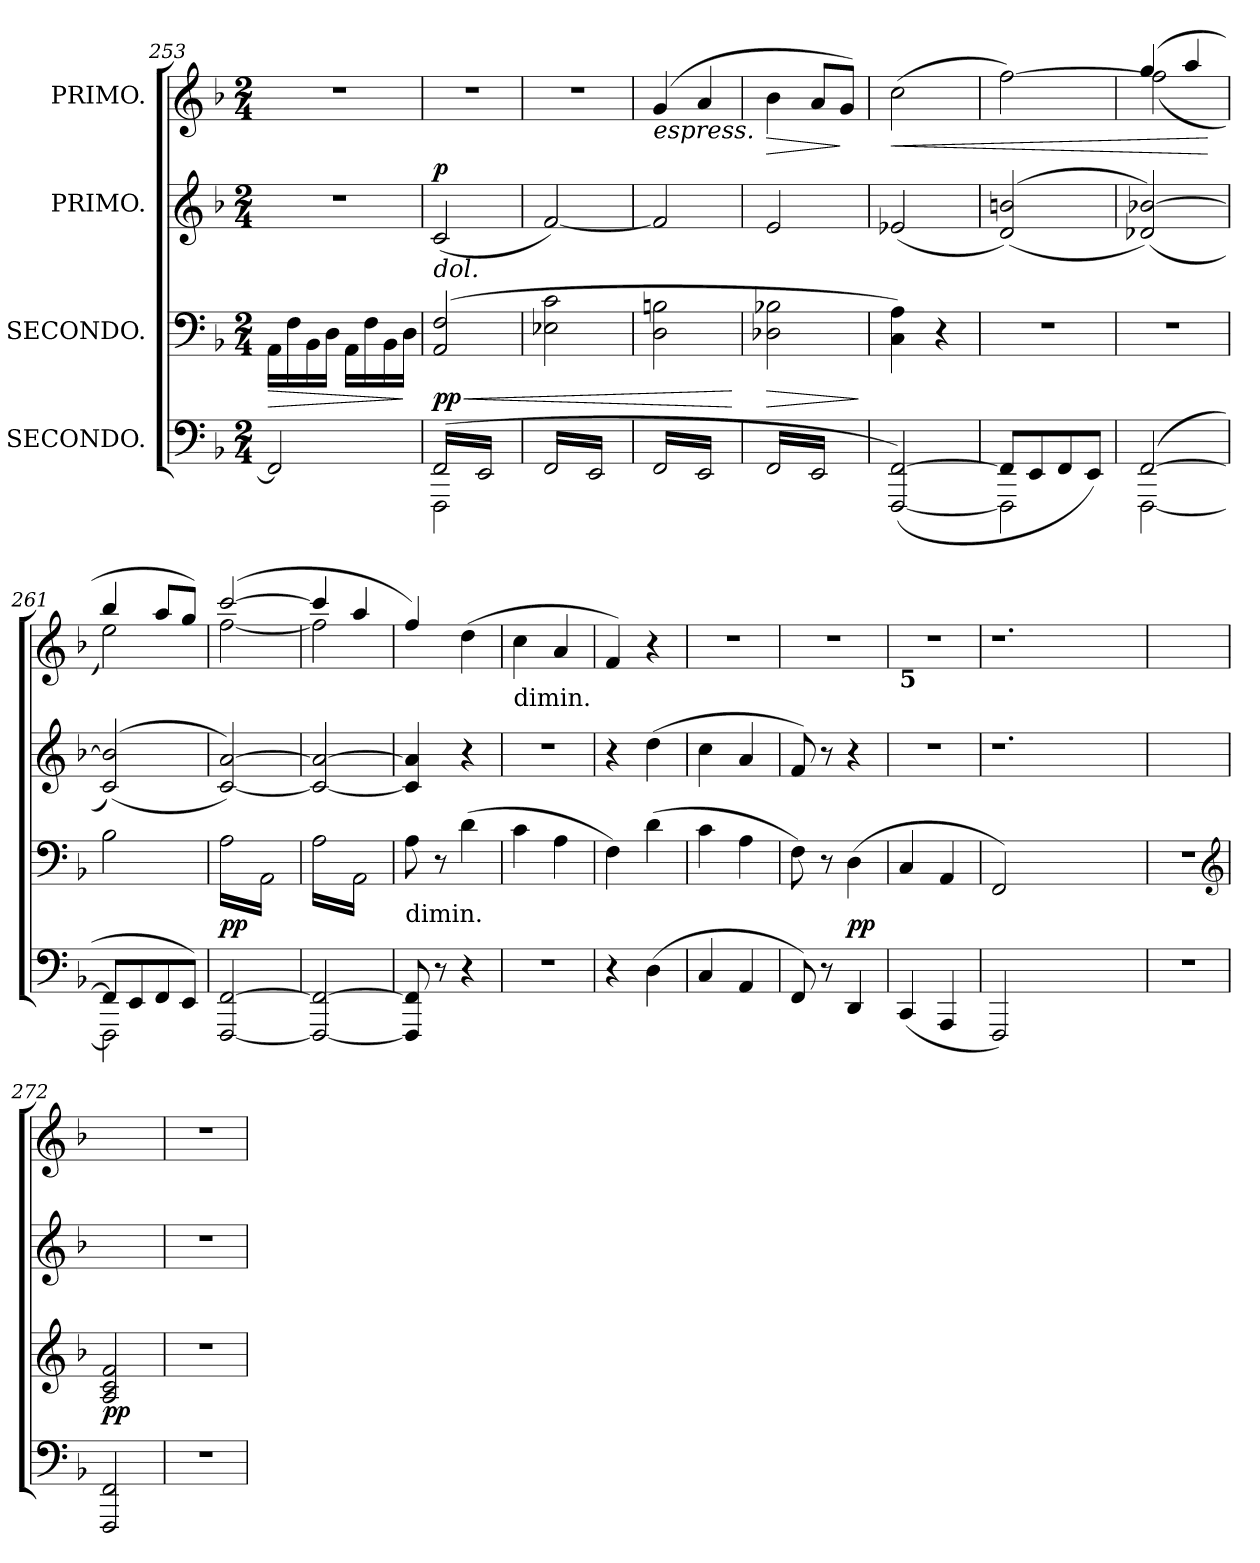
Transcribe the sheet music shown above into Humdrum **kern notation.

**kern	**kern	**dynam	**kern	**dynam	**kern	**dynam
*part4	*part3	*part3	*part2	*part2	*part1	*part1
*staff4	*staff3	*staff3	*staff2	*staff2	*staff1	*staff1
*I"SECONDO.	*I"SECONDO.	*	*I"PRIMO.	*	*I"PRIMO.	*
*clefF4	*clefF4	*	*clefG2	*	*clefG2	*
*k[b-]	*k[b-]	*	*k[b-]	*	*k[b-]	*
*d:	*d:	*	*d:	*	*d:	*
*M2/4	*M2/4	*	*M2/4	*	*M2/4	*
=253	=253	=253	=253	=253	=253	=253
2FF/]	16AA\LL	>	2r	.	2r	.
.	16F\	.	.	.	.	.
.	16BB-\	.	.	.	.	.
.	16D\JJ	.	.	.	.	.
.	16AA\LL	.	.	.	.	.
.	16F\	.	.	.	.	.
.	16BB-\	.	.	.	.	.
.	16D\JJ	]	.	.	.	.
=254	=254	=254	=254	=254	=254	=254
*^	*	*	*	*	*	*
!	!	!	!	!LO:TX:b:i:t=dol.	!	!	!
!LO:TX:a:color=crimson:t=⚠	!	!	!	!	!	!	!
!	!	!	!	!	!LO:DY:a	!	!
*tremolo	*	*	*	*	*	*	*
(16FF/LL	2FFF\	(2AA/ 2F/	< pp	(2c/	p	2r	.
16EE/	.	.	.	.	.	.	.
16FF/	.	.	.	.	.	.	.
16EE/	.	.	.	.	.	.	.
16FF/	.	.	.	.	.	.	.
16EE/	.	.	.	.	.	.	.
16FF/	.	.	.	.	.	.	.
16EE/JJ	.	.	.	.	.	.	.
*v	*v	*	*	*	*	*	*
=255	=255	=255	=255	=255	=255	=255
16FF/LL	2E-X\ 2c\	.	[2f/)	.	2r	.
16EE/	.	.	.	.	.	.
16FF/	.	.	.	.	.	.
16EE/	.	.	.	.	.	.
16FF/	.	.	.	.	.	.
16EE/	.	.	.	.	.	.
16FF/	.	.	.	.	.	.
16EE/JJ	.	.	.	.	.	.
=256	=256	=256	=256	=256	=256	=256
!	!	!	!	!	!LO:TX:b:i:t=espress.	!
16FF/LL	2D\ 2Bn\	.	2f/]	.	(4g/	.
16EE/	.	.	.	.	.	.
16FF/	.	.	.	.	.	.
16EE/	.	.	.	.	.	.
16FF/	.	.	.	.	4a/	.
16EE/	.	.	.	.	.	.
16FF/	.	.	.	.	.	.
16EE/JJ	.	.	.	.	.	.
.	.	[	.	.	.	.
=257	=257	=257	=257	=257	=257	=257
16FF/LL	2D-X\ 2B-X\	>	2e/	.	4b-\	>
16EE/	.	.	.	.	.	.
16FF/	.	.	.	.	.	.
16EE/	.	.	.	.	.	.
16FF/	.	.	.	.	8a/L	.
16EE/	.	.	.	.	.	.
16FF/	.	.	.	.	8g/J)	]
16EE/JJ	.	.	.	.	.	.
*Xtremolo	*	*	*	*	*	*
.	.	]	.	.	.	.
=258	=258	=258	=258	=258	=258	=258
(>[2FFF/ [2FF/)	4C\ 4A\)	.	(2e-X/	.	(2cc\	<
.	.	.	.	.	.	.
.	.	.	.	.	.	.
.	.	.	.	.	.	.
.	4r	.	.	.	.	.
=259	=259	=259	=259	=259	=259	=259
*^	*	*	*	*	*	*
8FF/L]	2FFF\]	2r	.	(<(>2d/ 2bn/)	.	[2ff\)	.
8EE/	.	.	.	.	.	.	.
8FF/	.	.	.	.	.	.	.
8EE/J)	.	.	.	.	.	.	.
=260	=260	=260	=260	=260	=260	=260	=260
*	*	*	*	*	*	*^	*
(>[2FF/	[2FFF\	2r	.	(2d-X/ [2b-X/))	.	(4gg/	(2ff\]	.
.	.	.	.	.	.	4aa/	.	.
*v	*v	*	*	*	*	*v	*v	*
.	.	.	.	.	.	[
=261	=261	=261	=261	=261	=261	=261
*^	*	*	*	*	*^	*
8FF/L]	2FFF\]	(2B-\	.	(<(>2c/ 2b-]/)	.	4bb-/	2ee\)	.
8EE/	.	.	.	.	.	.	.	.
8FF/	.	.	.	.	.	8aa/L	.	.
8EE/J)	.	.	.	.	.	8gg/J)	.	.
*v	*v	*	*	*	*	*	*	*
=262	=262	=262	=262	=262	=262	=262	=262
*	*tremolo	*	*	*	*	*	*
[2FFF/ [2FF/	16A\LL	pp	[2c/ [2a/))	.	([2ccc/	[2ff\	.
.	16AA\	.	.	.	.	.	.
.	16A\	.	.	.	.	.	.
.	16AA\	.	.	.	.	.	.
.	16A\	.	.	.	.	.	.
.	16AA\	.	.	.	.	.	.
.	16A\	.	.	.	.	.	.
.	16AA\JJ	.	.	.	.	.	.
=263	=263	=263	=263	=263	=263	=263	=263
2FFF_/ 2FF_/	16A\LL	.	2c_/ 2a_/	.	4ccc/]	2ff\]	.
.	16AA\)	.	.	.	.	.	.
.	16A\	.	.	.	.	.	.
.	16AA\)	.	.	.	.	.	.
.	16A\	.	.	.	4aa/	.	.
.	16AA\)	.	.	.	.	.	.
.	16A\	.	.	.	.	.	.
.	16AA\)JJ	.	.	.	.	.	.
*	*Xtremolo	*	*	*	*	*	*
*	*	*	*	*	*v	*v	*
=264	=264	=264	=264	=264	=264	=264
!	!LO:TX:c:t=dimin.	!	!	!	!	!
8FFF]/ 8FF]/	8A\	.	4c]/ 4a]/	.	4ff/)	.
.	.	.	.	.	.	.
8r	8r	.	.	.	.	.
.	.	.	.	.	.	.
4r	(4d\	.	4r	.	(4dd\	.
=265	=265	=265	=265	=265	=265	=265
!	!	!	!	!	!LO:TX:c:t=dimin.	!
2r	4c\	.	2r	.	4cc\	.
.	4A\	.	.	.	4a/	.
=266	=266	=266	=266	=266	=266	=266
4r	4F\)	.	4r	.	4f/)	.
(4D\	(4d\	.	(4dd\	.	4r	.
=267	=267	=267	=267	=267	=267	=267
4C/	4c\	.	4cc\	.	2r	.
4AA/	4A\	.	4a/	.	.	.
=268	=268	=268	=268	=268	=268	=268
8FF/)	8F\)	.	8f/)	.	2r	.
8r	8r	.	8r	.	.	.
4DD/	(4D\	pp	4r	.	.	.
=269	=269	=269	=269	=269	=269	=269
!	!	!	!	!	!LO:TX:b:B:t=5	!
(4CC/	4C/	.	2r	.	2r	.
4AAA/	4AA/	.	.	.	.	.
=270	=270	=270	=270	=270	=270	=270
2FFF/)	2FF/)	.	1.r	.	1.r	.
1ryy	1ryy	.	.	.	.	.
=271	=271	=271	=271	=271	=271	=271
2r	2r	.	2ryy	.	2ryy	.
*	*clefG2	*	*	*	*	*
=272	=272	=272	=272	=272	=272	=272
2FFF/ 2FF/	2A/ 2c/ 2f/	pp	2ryy	.	2ryy	.
=273	=273	=273	=273	=273	=273	=273
2r	2r	.	2r	.	2r	.
=	=	=	=	=	=	=
*-	*-	*-	*-	*-	*-	*-
